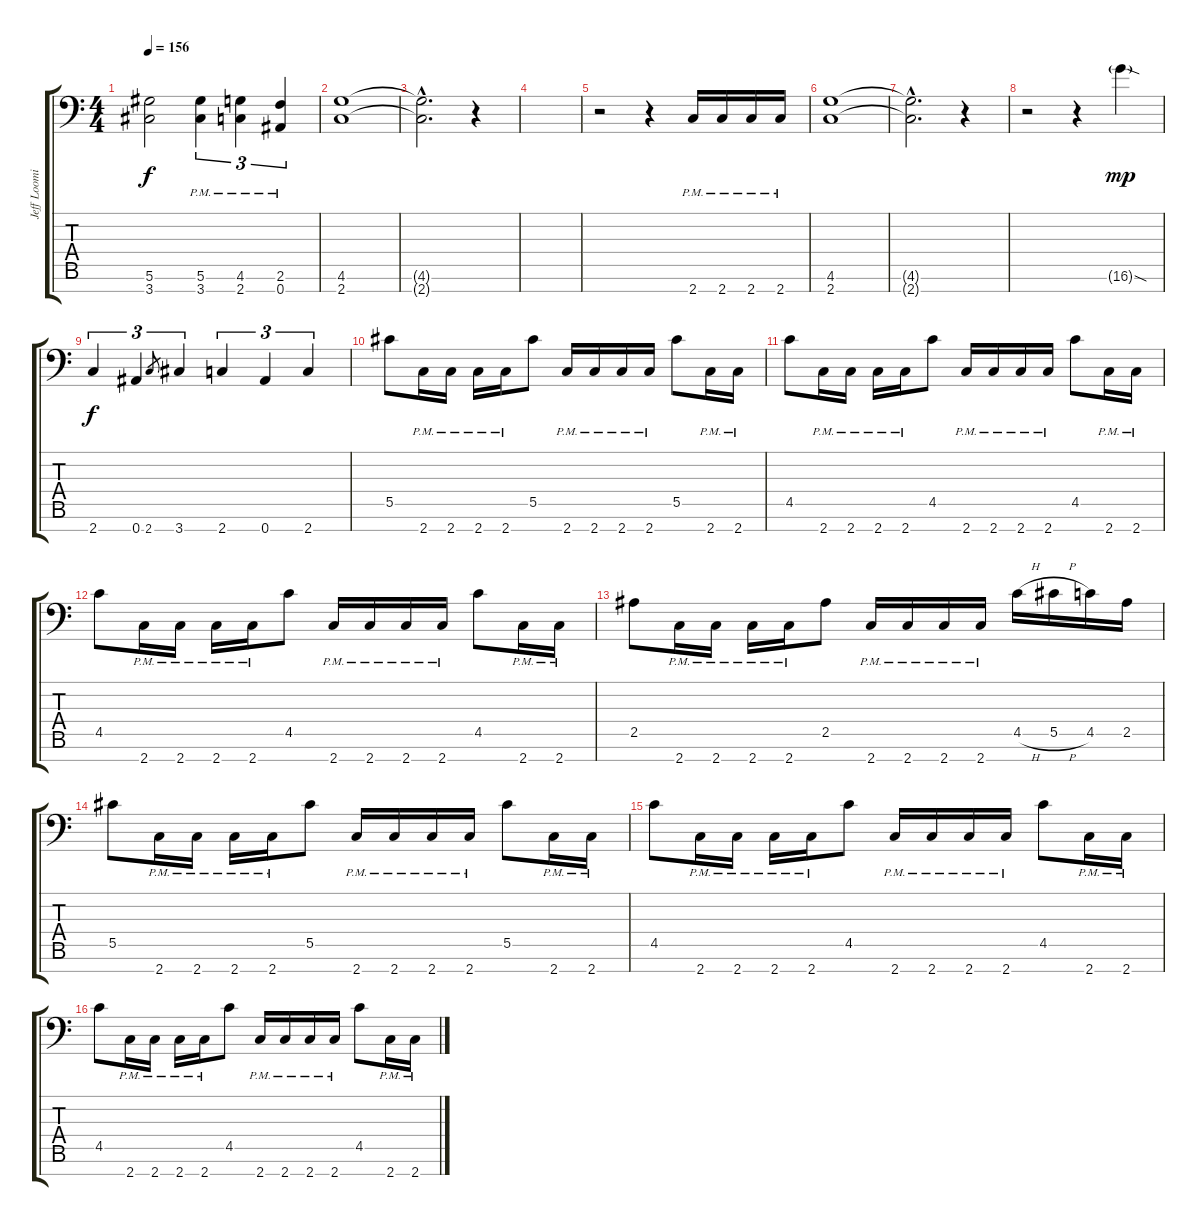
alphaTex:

\track ("Jeff Loomis Rythme" "Jeff Loomi") {instrument distortionguitar}
\staff {score tabs}
\tuning (Eb4 Bb3 Gb3 Db3 Ab2 Eb2 Bb1) {hide}
\ts (4 4)
\tempo 156
\clef f4
\ks c
(5.6 3.7).2{dy f instrument distortionguitar} (5.6{pm} 3.7{pm}).4{tu (3 2)} (4.6{pm} 2.7{pm}).4{tu (3 2)} (2.6{pm} 0.7{pm}).4{tu (3 2)} |
(4.6 2.7).1 |
(4.6{hac t} 2.7{hac t}).2{d} r.4 |
|
r.2 r.4 2.7{pm}.16 2.7{pm}.16 2.7{pm}.16 2.7{pm}.16 |
(4.6 2.7).1 |
(4.6{hac t} 2.7{hac t}).2{d} r.4 |
r.2 r.4 16.6{sod g}.4{dy mp} |
2.7.4{tu (3 2) dy f} 0.7.4{tu (3 2)} 2.7.8{gr} 3.7.4{tu (3 2)} 2.7.4{tu (3 2)} 0.7.4{tu (3 2)} 2.7.4{tu (3 2)} |
\section ("" "")
5.5.8 2.7{pm}.16 2.7{pm}.16 2.7{pm}.16 2.7{pm}.16 5.5.8 2.7{pm}.16 2.7{pm}.16 2.7{pm}.16 2.7{pm}.16 5.5.8 2.7{pm}.16 2.7{pm}.16 |
4.5.8 2.7{pm}.16 2.7{pm}.16 2.7{pm}.16 2.7{pm}.16 4.5.8 2.7{pm}.16 2.7{pm}.16 2.7{pm}.16 2.7{pm}.16 4.5.8 2.7{pm}.16 2.7{pm}.16 |
4.5.8 2.7{pm}.16 2.7{pm}.16 2.7{pm}.16 2.7{pm}.16 4.5.8 2.7{pm}.16 2.7{pm}.16 2.7{pm}.16 2.7{pm}.16 4.5.8 2.7{pm}.16 2.7{pm}.16 |
2.5.8 2.7{pm}.16 2.7{pm}.16 2.7{pm}.16 2.7{pm}.16 2.5.8 2.7{pm}.16 2.7{pm}.16 2.7{pm}.16 2.7{pm}.16 4.5{h}.16 5.5{h}.16 4.5.16 2.5.16 |
5.5.8 2.7{pm}.16 2.7{pm}.16 2.7{pm}.16 2.7{pm}.16 5.5.8 2.7{pm}.16 2.7{pm}.16 2.7{pm}.16 2.7{pm}.16 5.5.8 2.7{pm}.16 2.7{pm}.16 |
4.5.8 2.7{pm}.16 2.7{pm}.16 2.7{pm}.16 2.7{pm}.16 4.5.8 2.7{pm}.16 2.7{pm}.16 2.7{pm}.16 2.7{pm}.16 4.5.8 2.7{pm}.16 2.7{pm}.16 |
4.5.8 2.7{pm}.16 2.7{pm}.16 2.7{pm}.16 2.7{pm}.16 4.5.8 2.7{pm}.16 2.7{pm}.16 2.7{pm}.16 2.7{pm}.16 4.5.8 2.7{pm}.16 2.7{pm}.16
